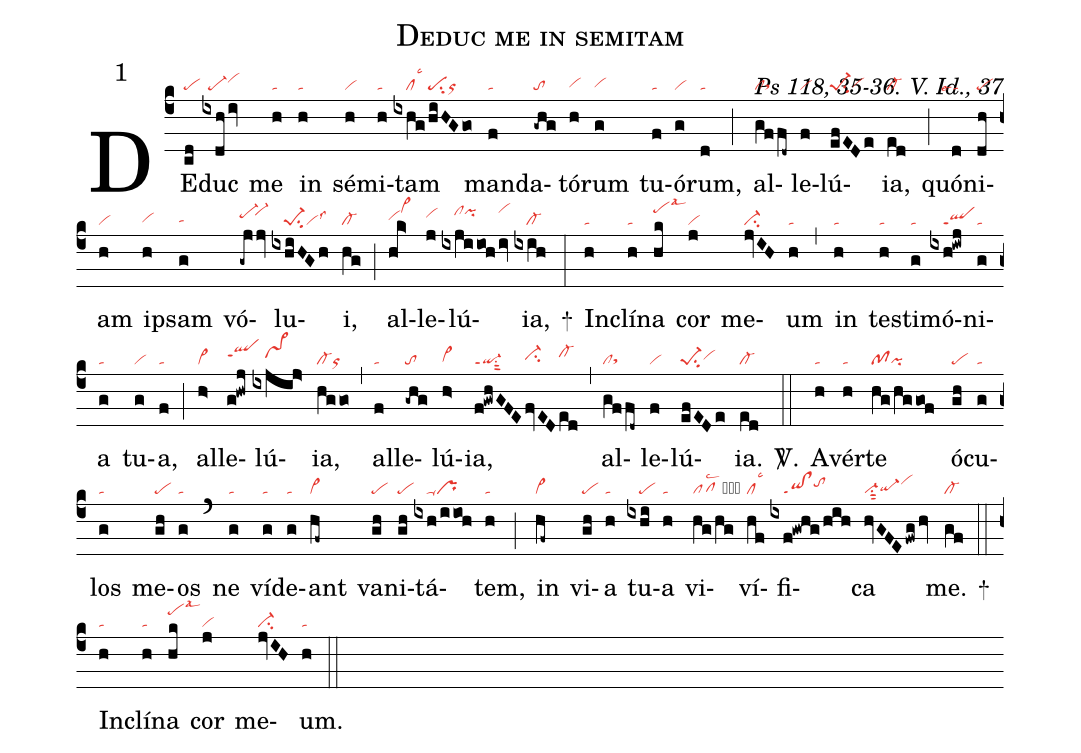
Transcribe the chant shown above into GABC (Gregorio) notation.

name: Deduc me in semitam;
commentary: Ps 118, 35-36. V. Id., 37;
mode: 1;
nabc-lines: 1;
%%
(c4)
DE(cd|pe)duc(ixdh/iv|//pe-vihi) me(h|ta) in(h|ta) sé(h|vi)mi(h|ta)tam(ixhg/|////cllsc3|hiHGgo|pesu2or) man(f|ta)da(-ghg|to)tó(h|vihg)rum(g|vihg) tu(f|ta)ó(g|vi)rum,(d|ta) (;)
al(gf/fd~|clsthg)le(f|vi)lú(efEDe|pe-1su2vihg)ia,(ed|cl-) (;)
quó(d|```talse4)ni(dh|pe)am(h|vi) ip(h|vihg)sam(g|tahg) vó(-gjjv|pe-hi`vi-hj)lu(ixhiHGh|////pe-1su2vilss3)i,(hg|cl-) (;)
al(hk>|vihhvi>hk)le(j|vihi)lú(ixjiioh/|////clhjpihj|iv|vihk)ia,(ixih|////cl-) +(:)
In(h|ta)clí(h|ta)na(hk|pehklsal3) cor(j|vi) me(jvIH|ci-)um(h|ta) (,)
in(h|ta) tes(h|ta)ti(g|ta)mó(ixh!iwj|////qlppt1)ni(g|ta)a(g|ta) tu(g|vi)a,(f|ta) (;)
al(h>|vi>)le(g!hwj|qlhippt1)lú(ixjij>|////vs>hi)ia,(hggo|cl-or) (,)
al(f|ta)le(-ghg|to)lú(h>|vi>hg)ia,(f!gwhGFE|qi-ppt1su1sut2|fvED|ci-hh|ed|cl-hi) (,)
al(gffd~|clsthg)le(f|vi)lú(efEDe|pe-1su2vihh)ia.(ed|cl-) <sp>V/</sp>.(::)
A(h|ta)vér(h|ta)te(hg/hggof|pfpi) ó(gh|pe)cu(g|ta)los(g|ta) me(gh|pe)os(g|ta) (`)
ne(g|ta) ví(g|ta)de(g|ta)ant(hf~|vi>) va(gh|pe)ni(gh|pe)tá(ixh/iioh|////ta-pr)tem,(h|ta) (;)
in(hf~|vi>) vi(gh|pe)a(h|ta) tu(ixhi|////pe)a(h|ta) vi(hg/hg|pflsc2w)ví(hf|cllsc3)fi(ixf!gwhg/hih|////qi!clppt1tohi)ca(hvGFEfwg/hv|vi-su1sut2qi-hgvihj) me.(gf|cl-) +(::)
In(h|ta)clí(h|ta)na(hk|pehklsal3) cor(j|vi) me(jvIH|ci-)um.(h|ta) (::)
